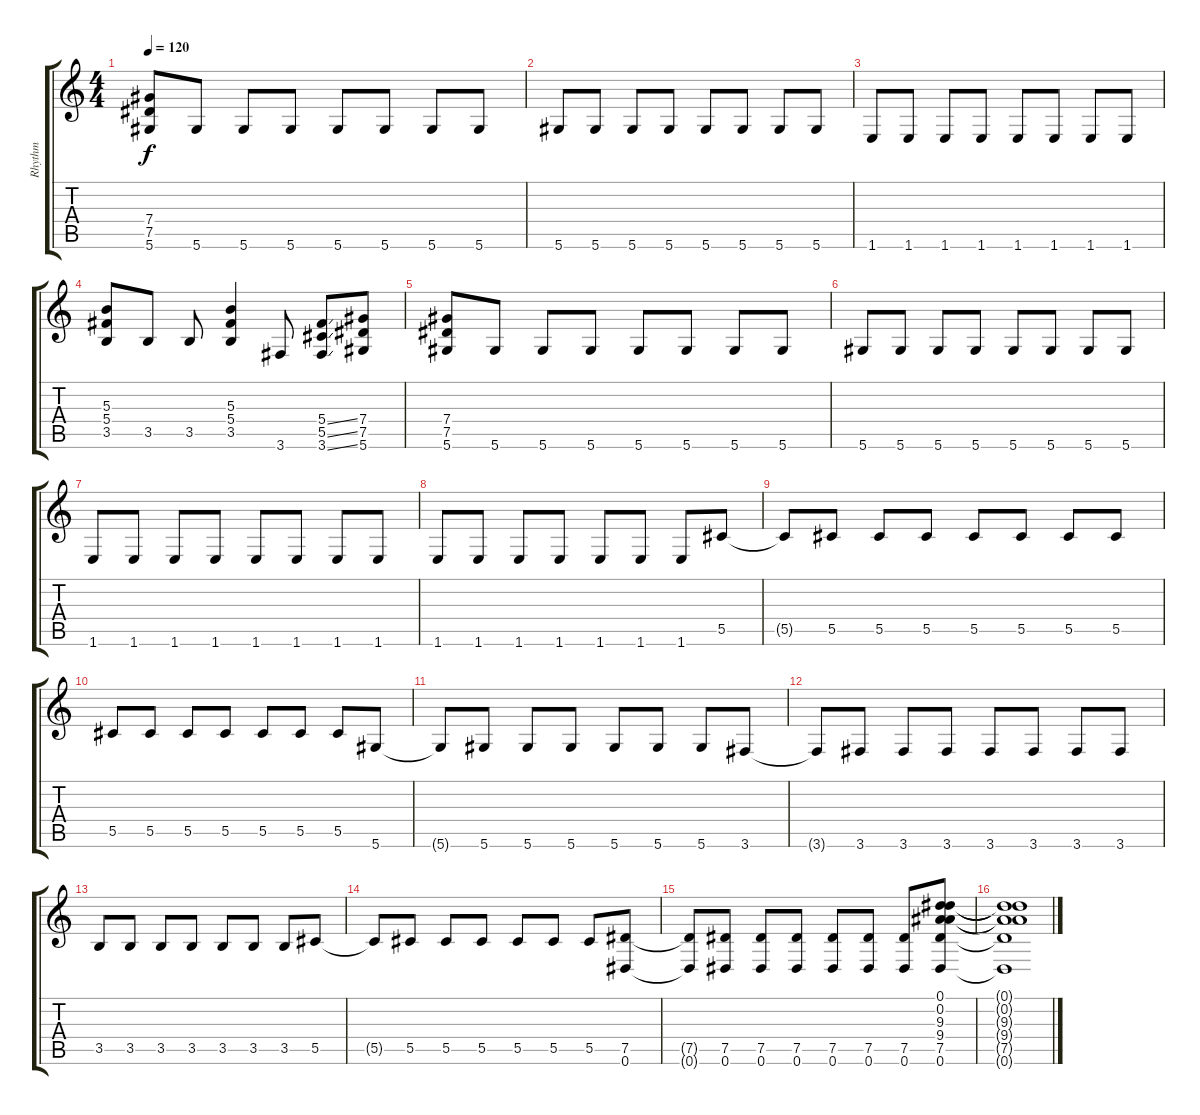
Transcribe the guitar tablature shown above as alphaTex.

\track ("Rhythm" "Rhythm") {instrument distortionguitar}
\staff {score tabs}
\tuning (Eb4 Bb3 Gb3 Db3 Ab2 Eb2) {hide}
\ts (4 4)
\tempo 120
\clef g2
\ks c
(7.4 7.5 5.6).8{dy f} 5.6.8 5.6.8 5.6.8 5.6.8 5.6.8 5.6.8 5.6.8 |
5.6.8 5.6.8 5.6.8 5.6.8 5.6.8 5.6.8 5.6.8 5.6.8 |
1.6.8 1.6.8 1.6.8 1.6.8 1.6.8 1.6.8 1.6.8 1.6.8 |
(5.3 5.4 3.5).8 3.5.8 3.5.8 (5.3 5.4 3.5).4 3.6.8 (5.4{ss} 5.5{ss} 3.6{ss}).8 (7.4 7.5 5.6).8 |
(7.4 7.5 5.6).8 5.6.8 5.6.8 5.6.8 5.6.8 5.6.8 5.6.8 5.6.8 |
5.6.8 5.6.8 5.6.8 5.6.8 5.6.8 5.6.8 5.6.8 5.6.8 |
1.6.8 1.6.8 1.6.8 1.6.8 1.6.8 1.6.8 1.6.8 1.6.8 |
1.6.8 1.6.8 1.6.8 1.6.8 1.6.8 1.6.8 1.6.8 5.5.8 |
5.5{t}.8 5.5.8 5.5.8 5.5.8 5.5.8 5.5.8 5.5.8 5.5.8 |
5.5.8 5.5.8 5.5.8 5.5.8 5.5.8 5.5.8 5.5.8 5.6.8 |
5.6{t}.8 5.6.8 5.6.8 5.6.8 5.6.8 5.6.8 5.6.8 3.6.8 |
3.6{t}.8 3.6.8 3.6.8 3.6.8 3.6.8 3.6.8 3.6.8 3.6.8 |
3.5.8 3.5.8 3.5.8 3.5.8 3.5.8 3.5.8 3.5.8 5.5.8 |
5.5{t}.8 5.5.8 5.5.8 5.5.8 5.5.8 5.5.8 5.5.8 (7.5 0.6).8 |
(7.5{t} 0.6{t}).8 (7.5 0.6).8 (7.5 0.6).8 (7.5 0.6).8 (7.5 0.6).8 (7.5 0.6).8 (7.5 0.6).8 (0.1 0.2 9.3 9.4 7.5 0.6).8 |
(0.1{t} 0.2{t} 9.3{t} 9.4{t} 7.5{t} 0.6{t}).1
